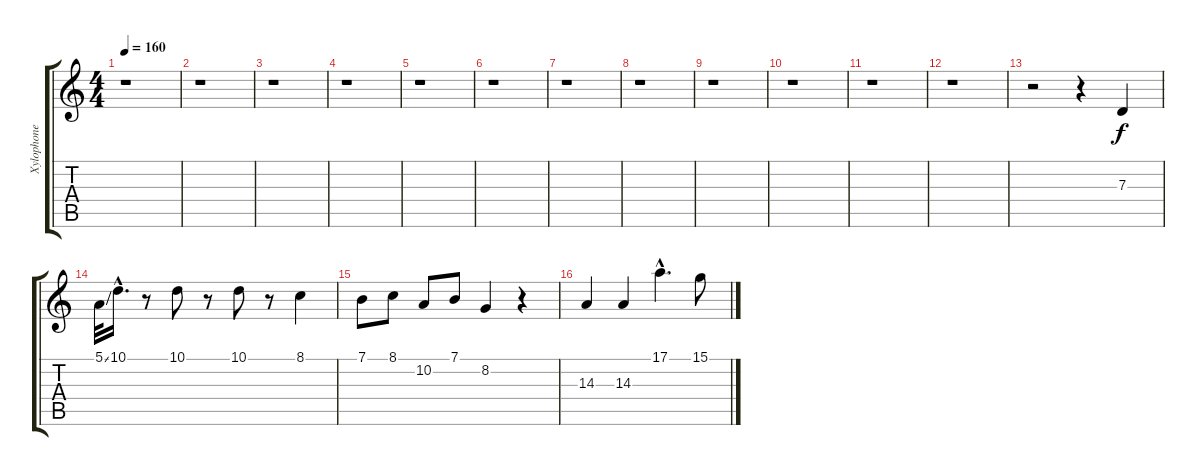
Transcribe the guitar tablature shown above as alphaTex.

\track ("Xylophone" "Xylophone") {instrument xylophone}
\staff {score tabs}
\tuning (E4 B3 G3 D3 A2 E2) {hide}
\ts (4 4)
\tempo 160
\clef g2
\ks c
r.1{dy f instrument xylophone} |
r.1 |
r.1 |
r.1 |
r.1 |
r.1 |
r.1 |
r.1 |
r.1 |
r.1 |
r.1 |
r.1 |
r.2 r.4 7.3.4 |
5.1{ss}.32 10.1{hac}.16{d} r.8 10.1.8 r.8 10.1.8 r.8 8.1.4 |
7.1.8 8.1.8 10.2.8 7.1.8 8.2.4 r.4 |
14.3.4 14.3.4 17.1{hac}.4{d} 15.1.8
